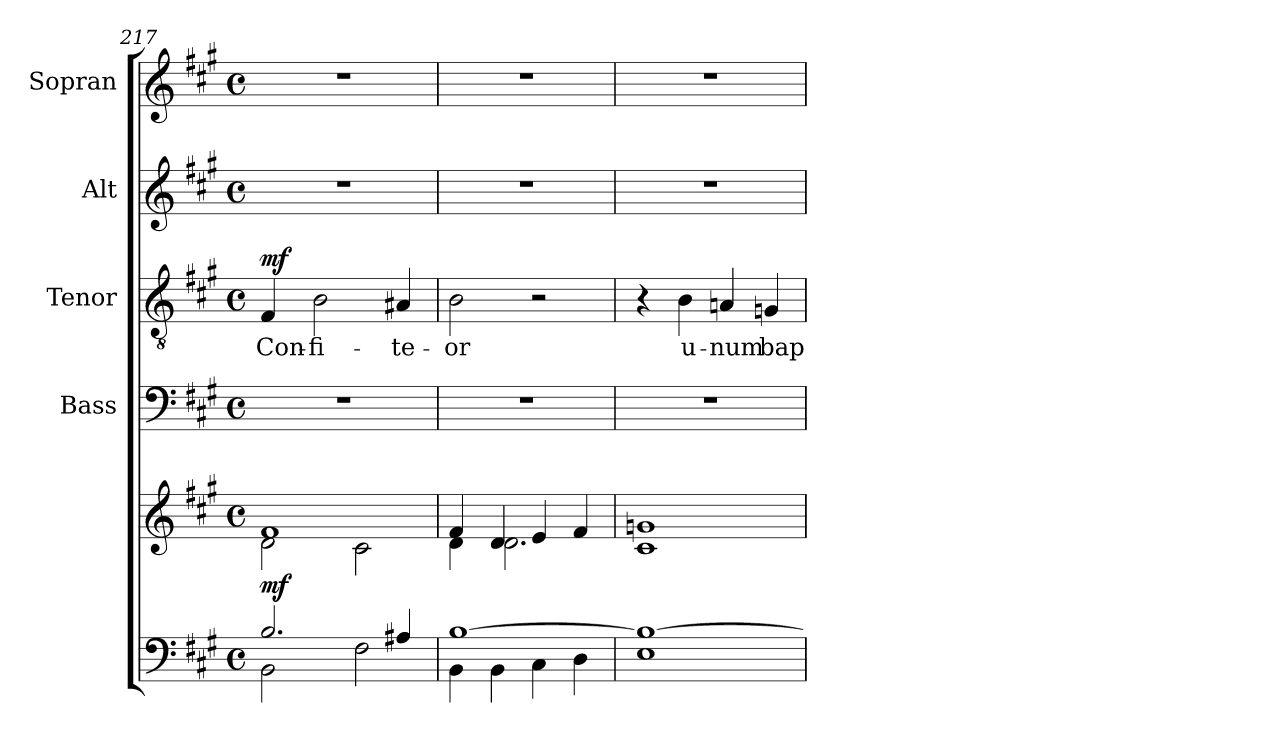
**kern	**kern	**dynam	**kern	**kern	**text	**dynam	**kern	**kern
*part5	*part5	*part5	*part4	*part3	*part3	*part3	*part2	*part1
*staff6	*staff5	*staff5/6	*staff4	*staff3	*staff3	*staff3	*staff2	*staff1
*	*	*	*I"Bass	*I"Tenor	*	*	*I"Alt	*I"Sopran
*	*	*	*I'B.	*I'T.	*	*	*I'A.	*I'S.
*clefF4	*clefG2	*	*clefF4	*clefGv2	*	*	*clefG2	*clefG2
*k[f#c#g#]	*k[f#c#g#]	*	*k[f#c#g#]	*k[f#c#g#]	*	*	*k[f#c#g#]	*k[f#c#g#]
*A:	*A:	*	*A:	*A:	*	*	*A:	*A:
*M4/4	*M4/4	*	*M4/4	*M4/4	*	*	*M4/4	*M4/4
*met(c)	*met(c)	*	*met(c)	*met(c)	*	*	*met(c)	*met(c)
=217	=217	=217	=217	=217	=217	=217	=217	=217
*^	*^	*	*	*	*	*	*	*
!	!	!	!	!LO:DY:b	!	!	!LO:LY:b	!LO:DY:a	!	!
2.B/	2BB\	1f#	2d\	mf	1r	4F#/	Con-	mf	1r	1r
!	!	!	!	!	!	!	!LO:LY:b	!	!	!
.	.	.	.	.	.	2B\	-fi-	.	.	.
.	2F#\	.	2c#\	.	.	.	.	.	.	.
!	!	!	!	!	!	!	!LO:LY:b	!	!	!
4A#X/	.	.	.	.	.	4A#X/	-te-	.	.	.
=218	=218	=218	=218	=218	=218	=218	=218	=218	=218	=218
!	!	!	!	!	!	!	!LO:LY:b	!	!	!
[>1B	4BB\	4f#/	4d\	.	1r	2B\	-or	.	1r	1r
.	4BB\	4d/	2.d\	.	.	.	.	.	.	.
.	4C#\	4e/	.	.	.	2r	.	.	.	.
.	4D\	4f#/	.	.	.	.	.	.	.	.
=219	=219	=219	=219	=219	=219	=219	=219	=219	=219	=219
1B_	1E	1gn	1c#	.	1r	4r	.	.	1r	1r
!	!	!	!	!	!	!	!LO:LY:b	!	!	!
.	.	.	.	.	.	4B\	u-	.	.	.
!	!	!	!	!	!	!	!LO:LY:b	!	!	!
.	.	.	.	.	.	4An/	-num	.	.	.
!	!	!	!	!	!	!	!LO:LY:b	!	!	!
.	.	.	.	.	.	4Gn/	bap-	.	.	.
*v	*v	*	*	*	*	*	*	*	*	*
*	*v	*v	*	*	*	*	*	*	*
=	=	=	=	=	=	=	=	=
*-	*-	*-	*-	*-	*-	*-	*-	*-
